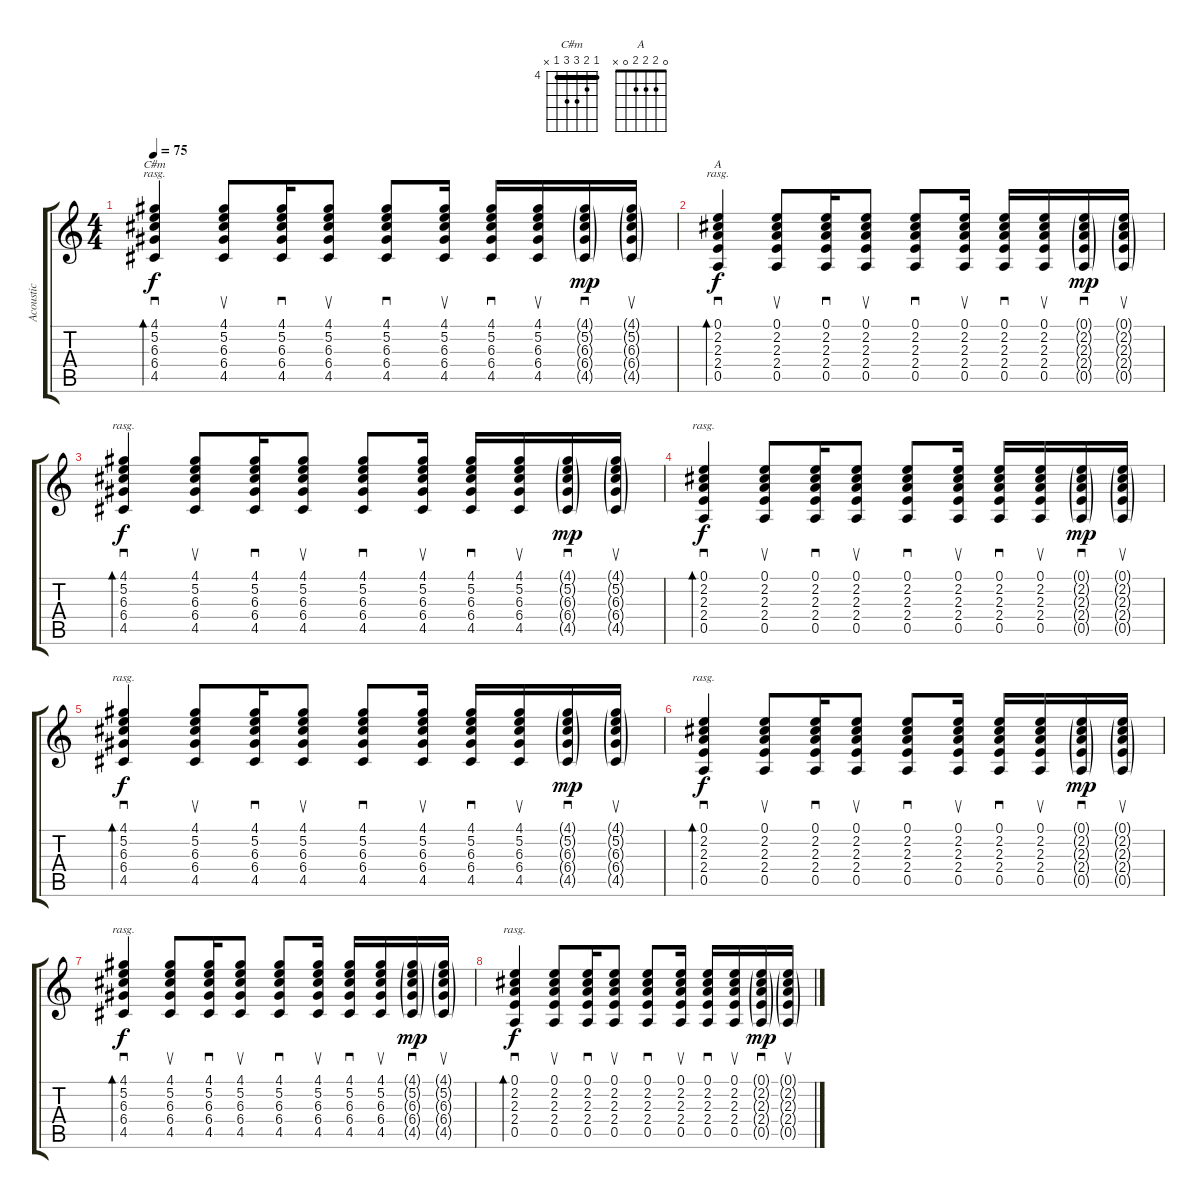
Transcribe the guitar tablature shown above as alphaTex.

\track ("Acoustic" "Acoustic") {instrument acousticguitarsteel}
\staff {score tabs}
\tuning (E4 B3 G3 D3 A2 E2) {hide}
\chord ("C#m" 4 5 6 6 4 x) {firstfret 4 barre 4}
\chord ("A" 0 2 2 2 0 x)
\ts (4 4)
\tempo 75
\clef g2
\ks c
(4.1 5.2 6.3 6.4 4.5).4{sd bd 30 ch "C#m" rasg ii dy f} (4.1 5.2 6.3 6.4 4.5).8{su} (4.1 5.2 6.3 6.4 4.5).16{sd} (4.1 5.2 6.3 6.4 4.5).8{su} (4.1 5.2 6.3 6.4 4.5).8{sd} (4.1 5.2 6.3 6.4 4.5).16{su} (4.1 5.2 6.3 6.4 4.5).16{sd} (4.1 5.2 6.3 6.4 4.5).16{su} (4.1{g} 5.2{g} 6.3{g} 6.4{g} 4.5{g}).16{sd dy mp} (4.1{g} 5.2{g} 6.3{g} 6.4{g} 4.5{g}).16{su} |
(0.1 2.2 2.3 2.4 0.5).4{sd bd 60 ch "A" rasg ii dy f} (0.1 2.2 2.3 2.4 0.5).8{su} (0.1 2.2 2.3 2.4 0.5).16{sd} (0.1 2.2 2.3 2.4 0.5).8{su} (0.1 2.2 2.3 2.4 0.5).8{sd} (0.1 2.2 2.3 2.4 0.5).16{su} (0.1 2.2 2.3 2.4 0.5).16{sd} (0.1 2.2 2.3 2.4 0.5).16{su} (0.1{g} 2.2{g} 2.3{g} 2.4{g} 0.5{g}).16{sd dy mp} (0.1{g} 2.2{g} 2.3{g} 2.4{g} 0.5{g}).16{su} |
(4.1 5.2 6.3 6.4 4.5).4{sd bd 30 rasg ii dy f} (4.1 5.2 6.3 6.4 4.5).8{su} (4.1 5.2 6.3 6.4 4.5).16{sd} (4.1 5.2 6.3 6.4 4.5).8{su} (4.1 5.2 6.3 6.4 4.5).8{sd} (4.1 5.2 6.3 6.4 4.5).16{su} (4.1 5.2 6.3 6.4 4.5).16{sd} (4.1 5.2 6.3 6.4 4.5).16{su} (4.1{g} 5.2{g} 6.3{g} 6.4{g} 4.5{g}).16{sd dy mp} (4.1{g} 5.2{g} 6.3{g} 6.4{g} 4.5{g}).16{su} |
(0.1 2.2 2.3 2.4 0.5).4{sd bd 60 rasg ii dy f} (0.1 2.2 2.3 2.4 0.5).8{su} (0.1 2.2 2.3 2.4 0.5).16{sd} (0.1 2.2 2.3 2.4 0.5).8{su} (0.1 2.2 2.3 2.4 0.5).8{sd} (0.1 2.2 2.3 2.4 0.5).16{su} (0.1 2.2 2.3 2.4 0.5).16{sd} (0.1 2.2 2.3 2.4 0.5).16{su} (0.1{g} 2.2{g} 2.3{g} 2.4{g} 0.5{g}).16{sd dy mp} (0.1{g} 2.2{g} 2.3{g} 2.4{g} 0.5{g}).16{su} |
(4.1 5.2 6.3 6.4 4.5).4{sd bd 30 rasg ii dy f} (4.1 5.2 6.3 6.4 4.5).8{su} (4.1 5.2 6.3 6.4 4.5).16{sd} (4.1 5.2 6.3 6.4 4.5).8{su} (4.1 5.2 6.3 6.4 4.5).8{sd} (4.1 5.2 6.3 6.4 4.5).16{su} (4.1 5.2 6.3 6.4 4.5).16{sd} (4.1 5.2 6.3 6.4 4.5).16{su} (4.1{g} 5.2{g} 6.3{g} 6.4{g} 4.5{g}).16{sd dy mp} (4.1{g} 5.2{g} 6.3{g} 6.4{g} 4.5{g}).16{su} |
(0.1 2.2 2.3 2.4 0.5).4{sd bd 60 rasg ii dy f} (0.1 2.2 2.3 2.4 0.5).8{su} (0.1 2.2 2.3 2.4 0.5).16{sd} (0.1 2.2 2.3 2.4 0.5).8{su} (0.1 2.2 2.3 2.4 0.5).8{sd} (0.1 2.2 2.3 2.4 0.5).16{su} (0.1 2.2 2.3 2.4 0.5).16{sd} (0.1 2.2 2.3 2.4 0.5).16{su} (0.1{g} 2.2{g} 2.3{g} 2.4{g} 0.5{g}).16{sd dy mp} (0.1{g} 2.2{g} 2.3{g} 2.4{g} 0.5{g}).16{su} |
(4.1 5.2 6.3 6.4 4.5).4{sd bd 30 rasg ii dy f} (4.1 5.2 6.3 6.4 4.5).8{su} (4.1 5.2 6.3 6.4 4.5).16{sd} (4.1 5.2 6.3 6.4 4.5).8{su} (4.1 5.2 6.3 6.4 4.5).8{sd} (4.1 5.2 6.3 6.4 4.5).16{su} (4.1 5.2 6.3 6.4 4.5).16{sd} (4.1 5.2 6.3 6.4 4.5).16{su} (4.1{g} 5.2{g} 6.3{g} 6.4{g} 4.5{g}).16{sd dy mp} (4.1{g} 5.2{g} 6.3{g} 6.4{g} 4.5{g}).16{su} |
(0.1 2.2 2.3 2.4 0.5).4{sd bd 60 rasg ii dy f} (0.1 2.2 2.3 2.4 0.5).8{su} (0.1 2.2 2.3 2.4 0.5).16{sd} (0.1 2.2 2.3 2.4 0.5).8{su} (0.1 2.2 2.3 2.4 0.5).8{sd} (0.1 2.2 2.3 2.4 0.5).16{su} (0.1 2.2 2.3 2.4 0.5).16{sd} (0.1 2.2 2.3 2.4 0.5).16{su} (0.1{g} 2.2{g} 2.3{g} 2.4{g} 0.5{g}).16{sd dy mp} (0.1{g} 2.2{g} 2.3{g} 2.4{g} 0.5{g}).16{su}
